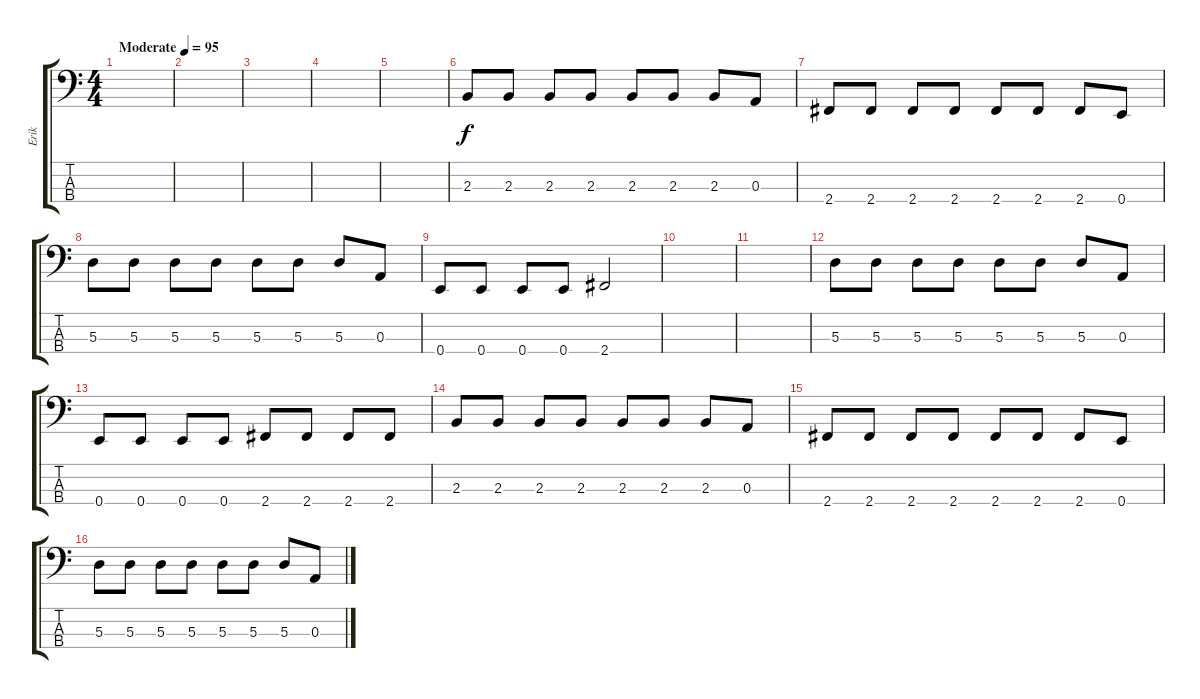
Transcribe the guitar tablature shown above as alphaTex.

\track ("Erik" "Erik") {instrument electricbassfinger}
\staff {score tabs}
\tuning (G2 D2 A1 E1) {hide}
\ts (4 4)
\tempo (95 "Moderate")
\clef f4
\ks c
|
|
|
|
|
2.3.8 2.3.8 2.3.8 2.3.8 2.3.8 2.3.8 2.3.8 0.3.8 |
2.4.8 2.4.8 2.4.8 2.4.8 2.4.8 2.4.8 2.4.8 0.4.8 |
5.3.8 5.3.8 5.3.8 5.3.8 5.3.8 5.3.8 5.3.8 0.3.8 |
0.4.8 0.4.8 0.4.8 0.4.8 2.4.2 |
|
|
5.3.8 5.3.8 5.3.8 5.3.8 5.3.8 5.3.8 5.3.8 0.3.8 |
0.4.8 0.4.8 0.4.8 0.4.8 2.4.8 2.4.8 2.4.8 2.4.8 |
2.3.8 2.3.8 2.3.8 2.3.8 2.3.8 2.3.8 2.3.8 0.3.8 |
2.4.8 2.4.8 2.4.8 2.4.8 2.4.8 2.4.8 2.4.8 0.4.8 |
5.3.8 5.3.8 5.3.8 5.3.8 5.3.8 5.3.8 5.3.8 0.3.8
